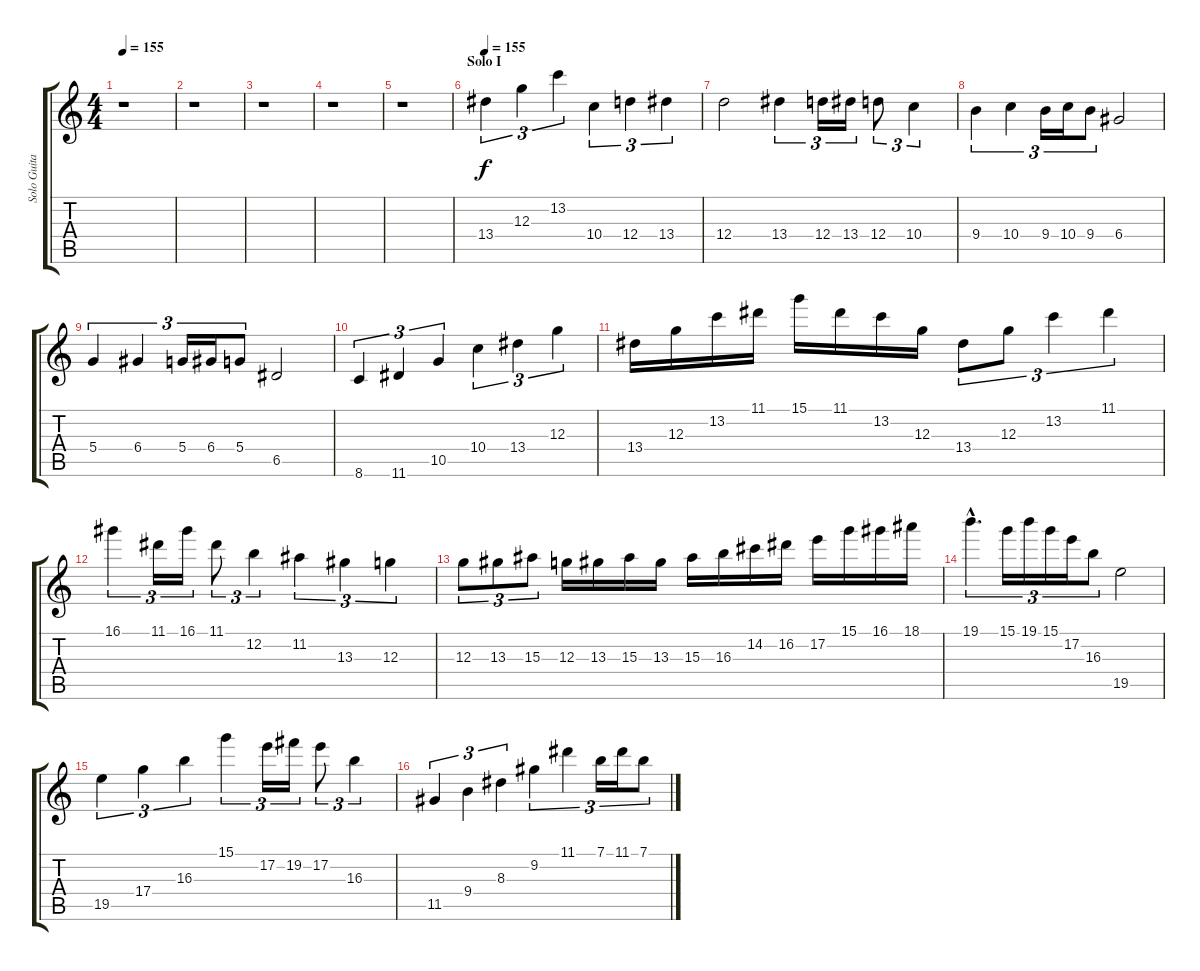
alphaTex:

\track ("Solo Guitar" "Solo Guita") {instrument distortionguitar}
\staff {score tabs}
\tuning (E4 B3 G3 D3 A2 E2) {hide}
\ts (4 4)
\tempo 155
\clef g2
\ks c
r.1{dy f} |
r.1 |
r.1 |
r.1 |
r.1 |
\section ("" "Solo I")
\tempo 155
13.4.4{tu (3 2)} 12.3.4{tu (3 2)} 13.2.4{tu (3 2)} 10.4.4{tu (3 2)} 12.4.4{tu (3 2)} 13.4.4{tu (3 2)} |
12.4.2 13.4.4{tu (3 2)} 12.4.16{tu (3 2)} 13.4.16{tu (3 2)} 12.4.8{tu (3 2)} 10.4.4{tu (3 2)} |
9.4.4{tu (3 2)} 10.4.4{tu (3 2)} 9.4.16{tu (3 2)} 10.4.16{tu (3 2)} 9.4.8{tu (3 2)} 6.4.2 |
5.4.4{tu (3 2)} 6.4.4{tu (3 2)} 5.4.16{tu (3 2)} 6.4.16{tu (3 2)} 5.4.8{tu (3 2)} 6.5.2 |
8.6.4{tu (3 2)} 11.6.4{tu (3 2)} 10.5.4{tu (3 2)} 10.4.4{tu (3 2)} 13.4.4{tu (3 2)} 12.3.4{tu (3 2)} |
13.4.16 12.3.16 13.2.16 11.1.16 15.1.16 11.1.16 13.2.16 12.3.16 13.4.8{tu (3 2)} 12.3.8{tu (3 2)} 13.2.4{tu (3 2)} 11.1.4{tu (3 2)} |
16.1.4{tu (3 2)} 11.1.16{tu (3 2)} 16.1.16{tu (3 2)} 11.1.8{tu (3 2)} 12.2.4{tu (3 2)} 11.2.4{tu (3 2)} 13.3.4{tu (3 2)} 12.3.4{tu (3 2)} |
12.3.8{tu (3 2)} 13.3.8{tu (3 2)} 15.3.8{tu (3 2)} 12.3.16 13.3.16 15.3.16 13.3.16 15.3.16 16.3.16 14.2.16 16.2.16 17.2.16 15.1.16 16.1.16 18.1.16 |
19.1{hac}.4{d tu (3 2)} 15.1.16{tu (3 2)} 19.1.16{tu (3 2)} 15.1.16{tu (3 2)} 17.2.16{tu (3 2)} 16.3.8{tu (3 2)} 19.5.2 |
19.5.4{tu (3 2)} 17.4.4{tu (3 2)} 16.3.4{tu (3 2)} 15.1.4{tu (3 2)} 17.2.16{tu (3 2)} 19.2.16{tu (3 2)} 17.2.8{tu (3 2)} 16.3.4{tu (3 2)} |
11.5.4{tu (3 2)} 9.4.4{tu (3 2)} 8.3.4{tu (3 2)} 9.2.4{tu (3 2)} 11.1.4{tu (3 2)} 7.1.16{tu (3 2)} 11.1.16{tu (3 2)} 7.1.8{tu (3 2)}
